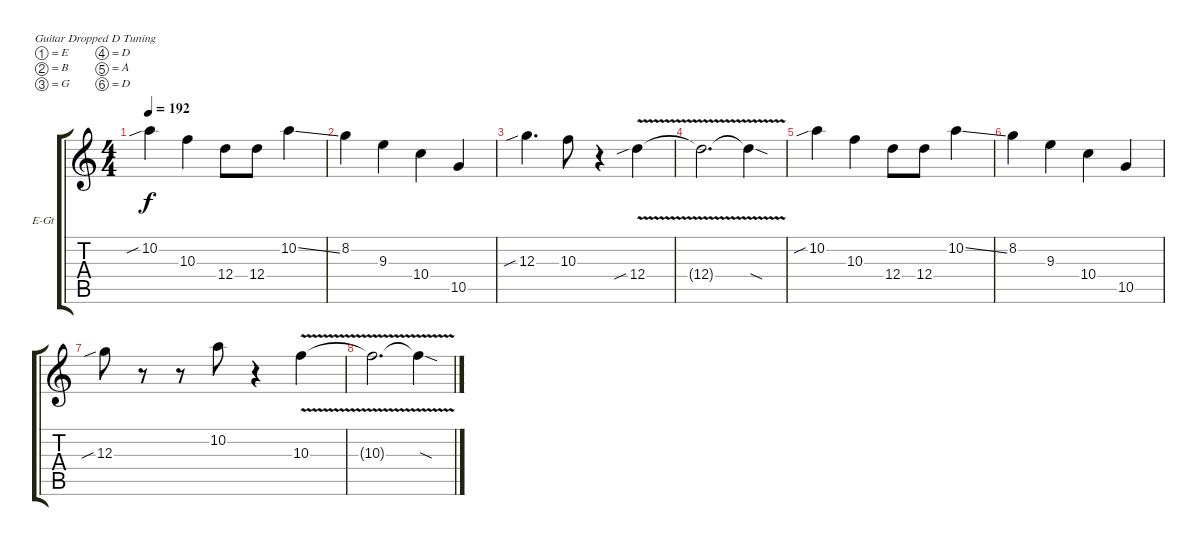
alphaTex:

\defaultSystemsLayout 4
\bracketExtendMode groupsimilarinstruments
\firstSystemTrackNameOrientation horizontal
\otherSystemsTrackNameOrientation horizontal
\track ("Electric Guitar" "E-Gt") {instrument distortionguitar}
\staff {score tabs}
\tuning (E4 B3 G3 D3 A2 D2)
\ts (4 4)
\tempo 192
\clef g2
\ks c
10.2{sib}.4{dy f} 10.3.4 12.4.8 12.4.8 10.2{ss}.4 |
8.2.4 9.3.4 10.4.4 10.5.4 |
12.3{sib}.4{d} 10.3.8 r.4 12.4{v sib}.4 |
12.4{v t}.2{d} 12.4{sod t}.4 |
10.2{sib}.4 10.3.4 12.4.8 12.4.8 10.2{ss}.4 |
8.2.4 9.3.4 10.4.4 10.5.4 |
12.3{sib}.8 r.8 r.8 10.2.8 r.4 10.3{v}.4 |
10.3{v t}.2{d} 10.3{v sod t}.4
